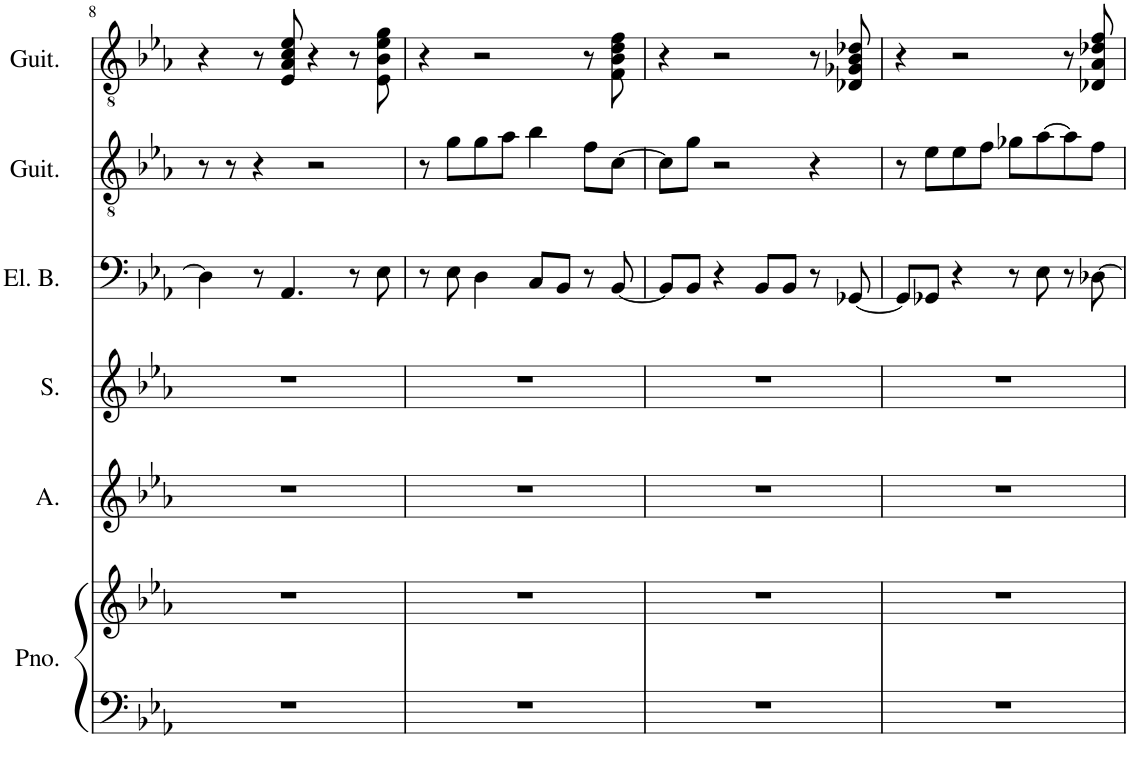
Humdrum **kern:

**kern	**kern	**kern	**kern	**kern	**kern	**kern
*part6	*part6	*part5	*part4	*part3	*part2	*part1
*staff7	*staff6	*staff5	*staff4	*staff3	*staff2	*staff1
*I"Piano	*	*I"Alto	*I"Soprano	*I"Electric Bass	*I"Acoustic Guitar	*I"Acoustic Guitar
*I'Pno.	*	*I'A.	*I'S.	*I'El. B.	*I'Guit.	*I'Guit.
!!LO:PB:g=z
*clefF4	*clefG2	*clefG2	*clefG2	*clefF4	*clefGv2	*clefGv2
*	*	*	*	*Trd7c12	*	*
*k[b-e-a-]	*k[b-e-a-]	*k[b-e-a-]	*k[b-e-a-]	*k[b-e-a-]	*k[b-e-a-]	*k[b-e-a-]
*M4/4	*M4/4	*M4/4	*M4/4	*M4/4	*M4/4	*M4/4
=8	=8	=8	=8	=8	=8	=8
1r	1r	1r	1r	4D-\]	8r	4r
.	.	.	.	.	8r	.
.	.	.	.	8r	4r	8r
.	.	.	.	4.AA-/	.	8E-/ 8A-/ 8c/ 8e-/
.	.	.	.	.	2r	4r
.	.	.	.	8r	.	8r
.	.	.	.	8E-\	.	8E-\ 8B-\ 8e-\ 8g\
=9	=9	=9	=9	=9	=9	=9
1r	1r	1r	1r	8r	8r	4r
.	.	.	.	8E-\	8g\L	.
.	.	.	.	4D\	8g\	2r
.	.	.	.	.	8a-\J	.
.	.	.	.	8C/L	4b-\	.
.	.	.	.	8BB-/J	.	.
.	.	.	.	8r	8f\L	8r
.	.	.	.	[8BB-/	[8c\J	8F\ 8B-\ 8d\ 8f\
=10	=10	=10	=10	=10	=10	=10
1r	1r	1r	1r	8BB-/L]	8c\L]	4r
.	.	.	.	8BB-/J	8g\J	.
.	.	.	.	4r	2r	2r
.	.	.	.	8BB-/L	.	.
.	.	.	.	8BB-/J	.	.
.	.	.	.	8r	4r	8r
.	.	.	.	[8GG-X/	.	8D-X/ 8G-X/ 8B-/ 8d-X/
=11	=11	=11	=11	=11	=11	=11
1r	1r	1r	1r	8GG-/L]	8r	4r
.	.	.	.	8GG-X/J	8e-\L	.
.	.	.	.	4r	8e-\	2r
.	.	.	.	.	8f\J	.
.	.	.	.	8r	8g-X\L	.
.	.	.	.	8E-\	[8a-\	.
.	.	.	.	8r	8a-\]	8r
.	.	.	.	[8D-X\	8f\J	8D-X/ 8A-/ 8d-X/ 8f/
=	=	=	=	=	=	=
*-	*-	*-	*-	*-	*-	*-
